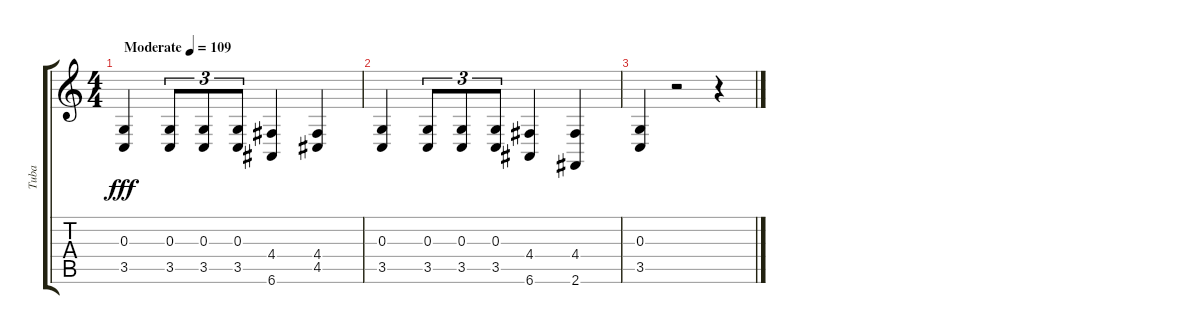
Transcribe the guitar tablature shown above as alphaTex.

\track ("Tuba" "Tuba") {instrument tuba}
\staff {score tabs}
\tuning (E4 B3 G3 D3 A2 E2) {hide}
\ts (4 4)
\tempo (109 "Moderate")
\clef g2
\ks c
(0.3 3.5).4{dy fff instrument tuba} (0.3 3.5).8{tu (3 2)} (0.3 3.5).8{tu (3 2)} (0.3 3.5).8{tu (3 2)} (4.4 6.6).4 (4.4 4.5).4 |
(0.3 3.5).4 (0.3 3.5).8{tu (3 2)} (0.3 3.5).8{tu (3 2)} (0.3 3.5).8{tu (3 2)} (4.4 6.6).4 (4.4 2.6).4 |
(0.3 3.5).4 r.2 r.4
